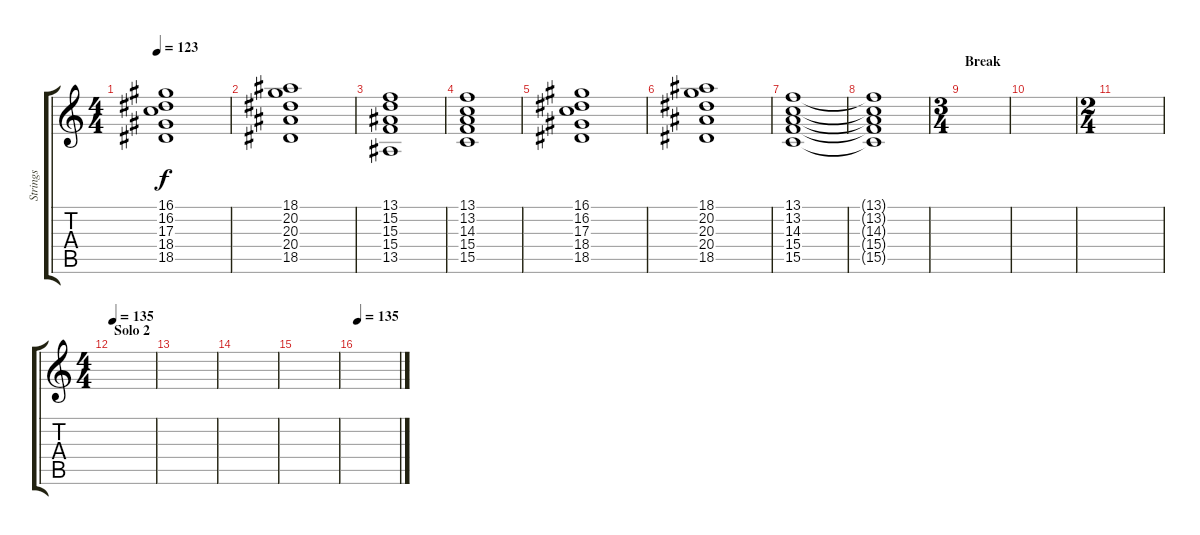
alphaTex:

\track ("Strings" "Strings") {instrument stringensemble1}
\staff {score tabs}
\tuning (E4 B3 G3 D3 A2 E2) {hide}
\ts (4 4)
\tempo 123
\clef g2
\ks c
(16.1 16.2 17.3 18.4 18.5).1{dy f} |
(18.1 20.2 20.3 20.4 18.5).1 |
(13.1 15.2 15.3 15.4 13.5).1 |
(13.1 13.2 14.3 15.4 15.5).1 |
(16.1 16.2 17.3 18.4 18.5).1 |
(18.1 20.2 20.3 20.4 18.5).1 |
(13.1 13.2 14.3 15.4 15.5).1 |
(13.1{t} 13.2{t} 14.3{t} 15.4{t} 15.5{t}).1 |
\ts (3 4)
\section ("" "Break")
|
|
\ts (2 4)
|
\ts (4 4)
\section ("" "Solo 2")
\tempo 135
|
|
|
|
\tempo 135
